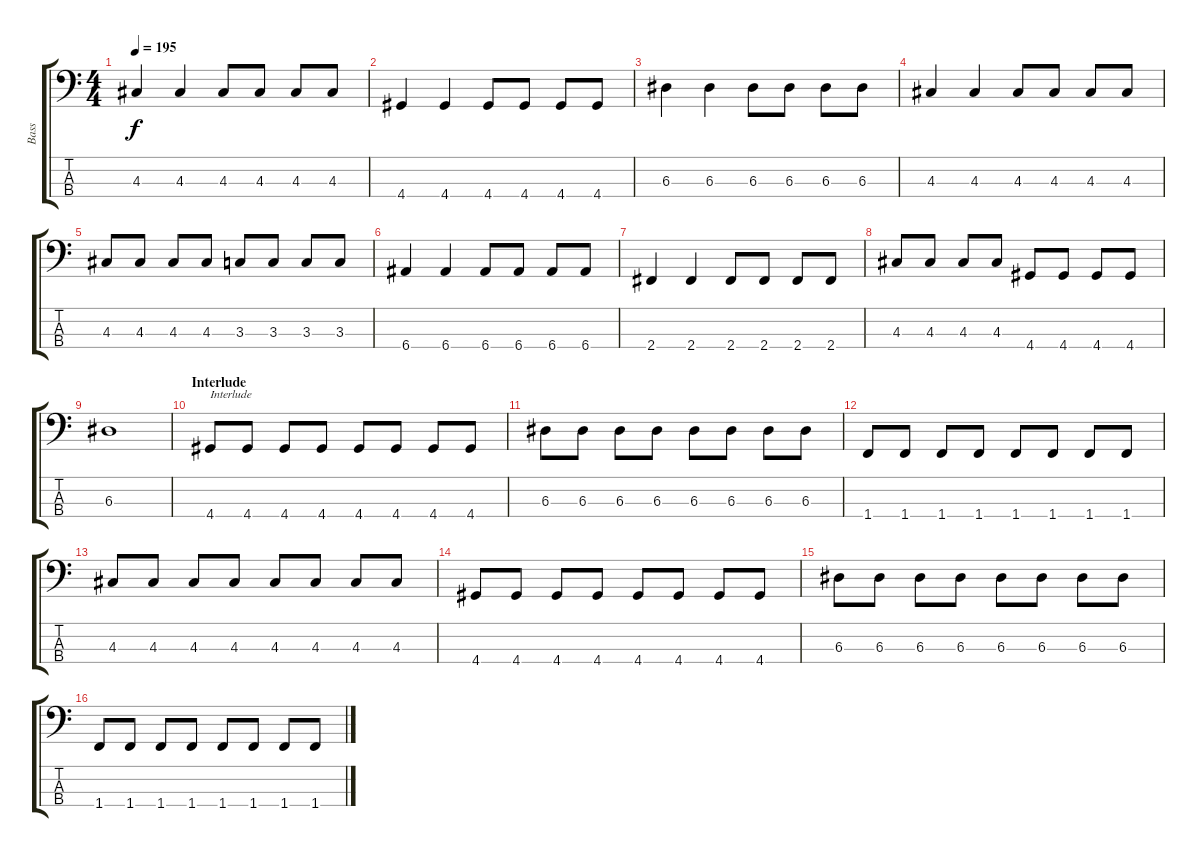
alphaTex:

\track ("Bass" "Bass") {instrument electricbasspick}
\staff {score tabs}
\tuning (G2 D2 A1 E1) {hide}
\ts (4 4)
\tempo 195
\clef f4
\ks c
4.3.4{dy f} 4.3.4 4.3.8 4.3.8 4.3.8 4.3.8 |
4.4.4 4.4.4 4.4.8 4.4.8 4.4.8 4.4.8 |
6.3.4 6.3.4 6.3.8 6.3.8 6.3.8 6.3.8 |
4.3.4 4.3.4 4.3.8 4.3.8 4.3.8 4.3.8 |
4.3.8 4.3.8 4.3.8 4.3.8 3.3.8 3.3.8 3.3.8 3.3.8 |
6.4.4 6.4.4 6.4.8 6.4.8 6.4.8 6.4.8 |
2.4.4 2.4.4 2.4.8 2.4.8 2.4.8 2.4.8 |
4.3.8 4.3.8 4.3.8 4.3.8 4.4.8 4.4.8 4.4.8 4.4.8 |
6.3.1 |
\section ("" "Interlude")
4.4.8{txt "Interlude"} 4.4.8 4.4.8 4.4.8 4.4.8 4.4.8 4.4.8 4.4.8 |
6.3.8 6.3.8 6.3.8 6.3.8 6.3.8 6.3.8 6.3.8 6.3.8 |
1.4.8 1.4.8 1.4.8 1.4.8 1.4.8 1.4.8 1.4.8 1.4.8 |
4.3.8 4.3.8 4.3.8 4.3.8 4.3.8 4.3.8 4.3.8 4.3.8 |
4.4.8 4.4.8 4.4.8 4.4.8 4.4.8 4.4.8 4.4.8 4.4.8 |
6.3.8 6.3.8 6.3.8 6.3.8 6.3.8 6.3.8 6.3.8 6.3.8 |
1.4.8 1.4.8 1.4.8 1.4.8 1.4.8 1.4.8 1.4.8 1.4.8
